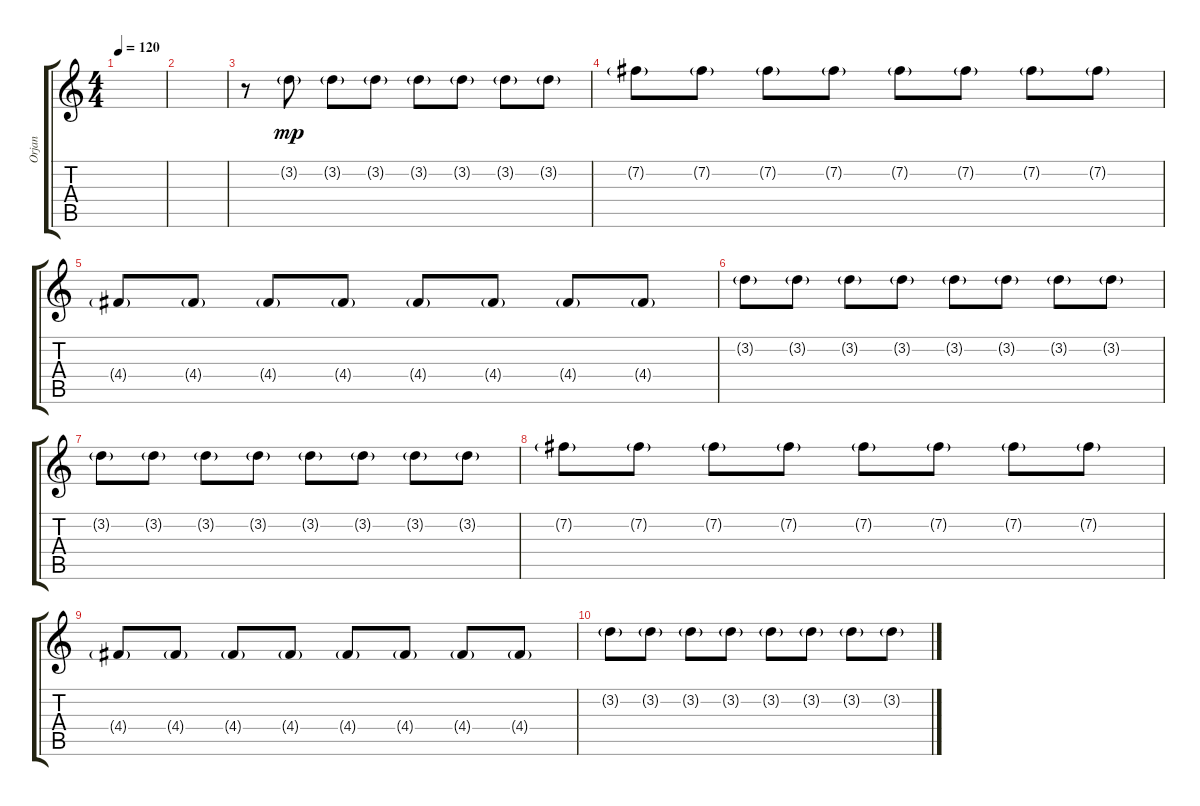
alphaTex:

\track ("Orjan" "Orjan") {instrument electricguitarclean}
\staff {score tabs}
\tuning (E4 B3 G3 D3 A2 E2) {hide}
\ts (4 4)
\tempo 120
\clef g2
\ks c
|
|
r.8{volume 8 instrument distortionguitar} 3.2{g}.8{dy mp} 3.2{g}.8 3.2{g}.8 3.2{g}.8 3.2{g}.8 3.2{g}.8 3.2{g}.8 |
7.2{g}.8 7.2{g}.8 7.2{g}.8 7.2{g}.8 7.2{g}.8 7.2{g}.8 7.2{g}.8 7.2{g}.8 |
4.4{g}.8 4.4{g}.8 4.4{g}.8 4.4{g}.8 4.4{g}.8 4.4{g}.8 4.4{g}.8 4.4{g}.8 |
3.2{g}.8 3.2{g}.8 3.2{g}.8 3.2{g}.8 3.2{g}.8 3.2{g}.8 3.2{g}.8 3.2{g}.8 |
3.2{g}.8{volume 8 instrument distortionguitar} 3.2{g}.8 3.2{g}.8 3.2{g}.8 3.2{g}.8 3.2{g}.8 3.2{g}.8 3.2{g}.8 |
7.2{g}.8 7.2{g}.8 7.2{g}.8 7.2{g}.8 7.2{g}.8 7.2{g}.8 7.2{g}.8 7.2{g}.8 |
4.4{g}.8 4.4{g}.8 4.4{g}.8 4.4{g}.8 4.4{g}.8 4.4{g}.8 4.4{g}.8 4.4{g}.8 |
3.2{g}.8 3.2{g}.8 3.2{g}.8 3.2{g}.8 3.2{g}.8 3.2{g}.8 3.2{g}.8 3.2{g}.8
